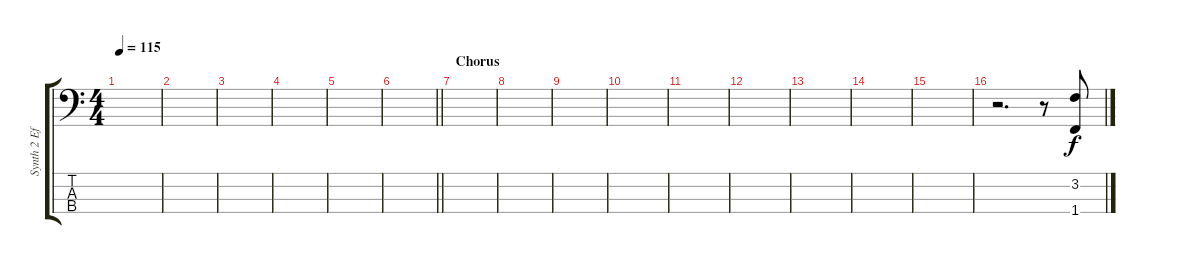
\track ("Synth 2 Effect" "Synth 2 Ef") {instrument electricbasspick}
\staff {score tabs}
\tuning (G2 D2 A1 E1) {hide}
\ts (4 4)
\tempo 115
\clef f4
\ks c
|
|
|
|
|
\barLineRight lightlight
|
\section ("" "Chorus")
|
|
|
|
|
|
|
|
|
r.2{d} r.8 (3.2 1.4).8
